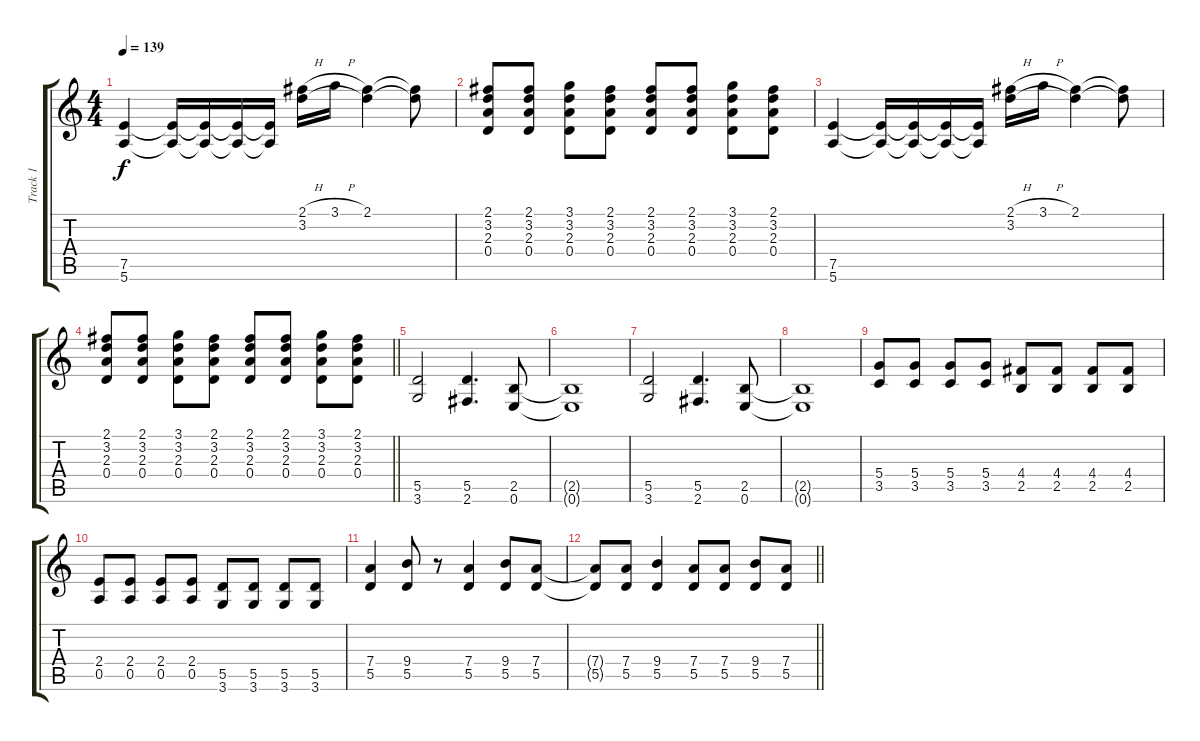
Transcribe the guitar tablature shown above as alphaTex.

\track ("Track 1" "Track 1") {instrument overdrivenguitar}
\staff {score tabs}
\tuning (E4 B3 G3 D3 A2 E2) {hide}
\ts (4 4)
\tempo 139
\clef g2
\ks c
(7.5 5.6).4{dy f} (7.5{t} 5.6{t}).16 (7.5{t} 5.6{t}).16 (7.5{t} 5.6{t}).16 (7.5{t} 5.6{t}).16 (2.1{h} 3.2).16 3.1{h}.16 (2.1 3.2{t}).4 (2.1{t} 3.2{t}).8 |
(2.1 3.2 2.3 0.4).8 (2.1 3.2 2.3 0.4).8 (3.1 3.2 2.3 0.4).8 (2.1 3.2 2.3 0.4).8 (2.1 3.2 2.3 0.4).8 (2.1 3.2 2.3 0.4).8 (3.1 3.2 2.3 0.4).8 (2.1 3.2 2.3 0.4).8 |
(7.5 5.6).4 (7.5{t} 5.6{t}).16 (7.5{t} 5.6{t}).16 (7.5{t} 5.6{t}).16 (7.5{t} 5.6{t}).16 (2.1{h} 3.2).16 3.1{h}.16 (2.1 3.2{t}).4 (2.1{t} 3.2{t}).8 |
\barLineRight lightlight
(2.1 3.2 2.3 0.4).8 (2.1 3.2 2.3 0.4).8 (3.1 3.2 2.3 0.4).8 (2.1 3.2 2.3 0.4).8 (2.1 3.2 2.3 0.4).8 (2.1 3.2 2.3 0.4).8 (3.1 3.2 2.3 0.4).8 (2.1 3.2 2.3 0.4).8 |
(5.5 3.6).2 (5.5 2.6).4{d} (2.5 0.6).8 |
(2.5{t} 0.6{t}).1 |
(5.5 3.6).2 (5.5 2.6).4{d} (2.5 0.6).8 |
(2.5{t} 0.6{t}).1 |
(5.4 3.5).8 (5.4 3.5).8 (5.4 3.5).8 (5.4 3.5).8 (4.4 2.5).8 (4.4 2.5).8 (4.4 2.5).8 (4.4 2.5).8 |
(2.4 0.5).8 (2.4 0.5).8 (2.4 0.5).8 (2.4 0.5).8 (5.5 3.6).8 (5.5 3.6).8 (5.5 3.6).8 (5.5 3.6).8 |
(7.4 5.5).4 (9.4 5.5).8 r.8 (7.4 5.5).4 (9.4 5.5).8 (7.4 5.5).8 |
\barLineRight lightlight
(7.4{t} 5.5{t}).8 (7.4 5.5).8 (9.4 5.5).4 (7.4 5.5).8 (7.4 5.5).8 (9.4 5.5).8 (7.4 5.5).8
